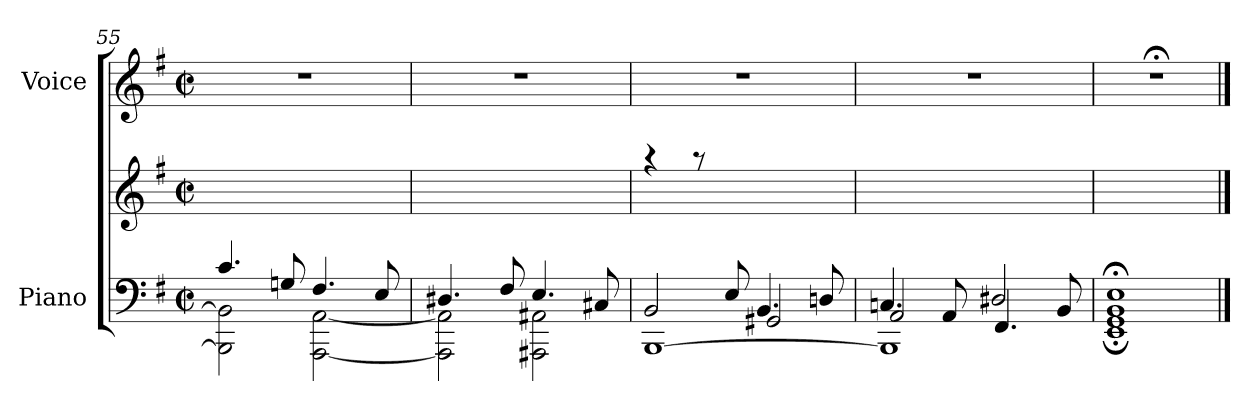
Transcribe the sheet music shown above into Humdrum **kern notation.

**kern	**kern	**kern
*part2	*part2	*part1
*staff3	*staff2	*staff1
*I"Piano	*	*I"Voice
*I'Pno	*	*
*clefF4	*clefG2	*clefG2
*k[f#]	*k[f#]	*k[f#]
*M2/2	*M2/2	*M2/2
*met(c|)	*met(c|)	*met(c|)
=55	=55	=55
*^	*	*
4.c/	2BBB\] 2BB\]	1ryy	1r
8Gn/	.	.	.
4.F#/	[2AAA\ [2AA\	.	.
8E/	.	.	.
=56	=56	=56	=56
4.D#X/	2AAA\] 2AA\]	1ryy	1r
8F#/	.	.	.
4.E/	2AAA#X\ 2AA#X\	.	.
8C#X/	.	.	.
=57	=57	=57	=57
*	*^	*	*
4.ryy	2BB/	[1BBB	4raa	1r
.	.	.	8raa	.
8E/	.	.	2ryy	.
4.BB/	2GG#X/	.	.	.
8Dn/	.	.	8ryy	.
=58	=58	=58	=58	=58
4.Cn/	2AA/	1BBB]	1ryy	1r
8AA/	.	.	.	.
4.FF#/	2D#X/	.	.	.
8BB/	.	.	.	.
*	*v	*v	*	*
=59	=59	=59	=59
1E;<	1EE; 1GG; 1BB;	1ryy	1r;<
*v	*v	*	*
==	==	==
*-	*-	*-
